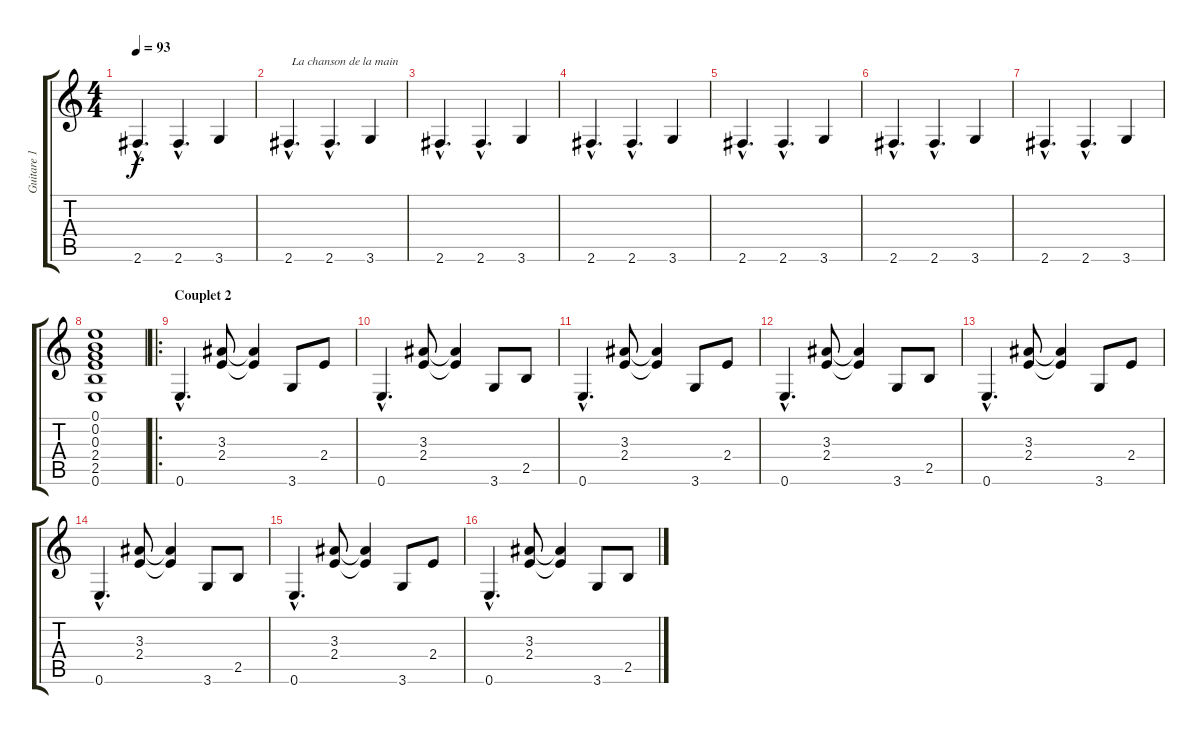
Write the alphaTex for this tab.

\track ("Guitare 1" "Guitare 1") {instrument electricguitarclean}
\staff {score tabs}
\tuning (E4 B3 G3 D3 A2 E2) {hide}
\ts (4 4)
\tempo 93
\clef g2
\ks c
2.6{hac}.4{d dy f} 2.6{hac}.4{d} 3.6.4 |
2.6{hac}.4{d txt " La chanson de la main"} 2.6{hac}.4{d} 3.6.4 |
2.6{hac}.4{d} 2.6{hac}.4{d} 3.6.4 |
2.6{hac}.4{d} 2.6{hac}.4{d} 3.6.4 |
2.6{hac}.4{d} 2.6{hac}.4{d} 3.6.4 |
2.6{hac}.4{d} 2.6{hac}.4{d} 3.6.4 |
2.6{hac}.4{d} 2.6{hac}.4{d} 3.6.4 |
(0.1 0.2 0.3 2.4 2.5 0.6).1 |
\ro
\section ("" "Couplet 2")
0.6{hac}.4{d} (3.3 2.4).8 (3.3{t} 2.4{t}).4 3.6.8 2.4.8 |
0.6{hac}.4{d} (3.3 2.4).8 (3.3{t} 2.4{t}).4 3.6.8 2.5.8 |
0.6{hac}.4{d} (3.3 2.4).8 (3.3{t} 2.4{t}).4 3.6.8 2.4.8 |
0.6{hac}.4{d} (3.3 2.4).8 (3.3{t} 2.4{t}).4 3.6.8 2.5.8 |
0.6{hac}.4{d} (3.3 2.4).8 (3.3{t} 2.4{t}).4 3.6.8 2.4.8 |
0.6{hac}.4{d} (3.3 2.4).8 (3.3{t} 2.4{t}).4 3.6.8 2.5.8 |
0.6{hac}.4{d} (3.3 2.4).8 (3.3{t} 2.4{t}).4 3.6.8 2.4.8 |
0.6{hac}.4{d} (3.3 2.4).8 (3.3{t} 2.4{t}).4 3.6.8 2.5.8
